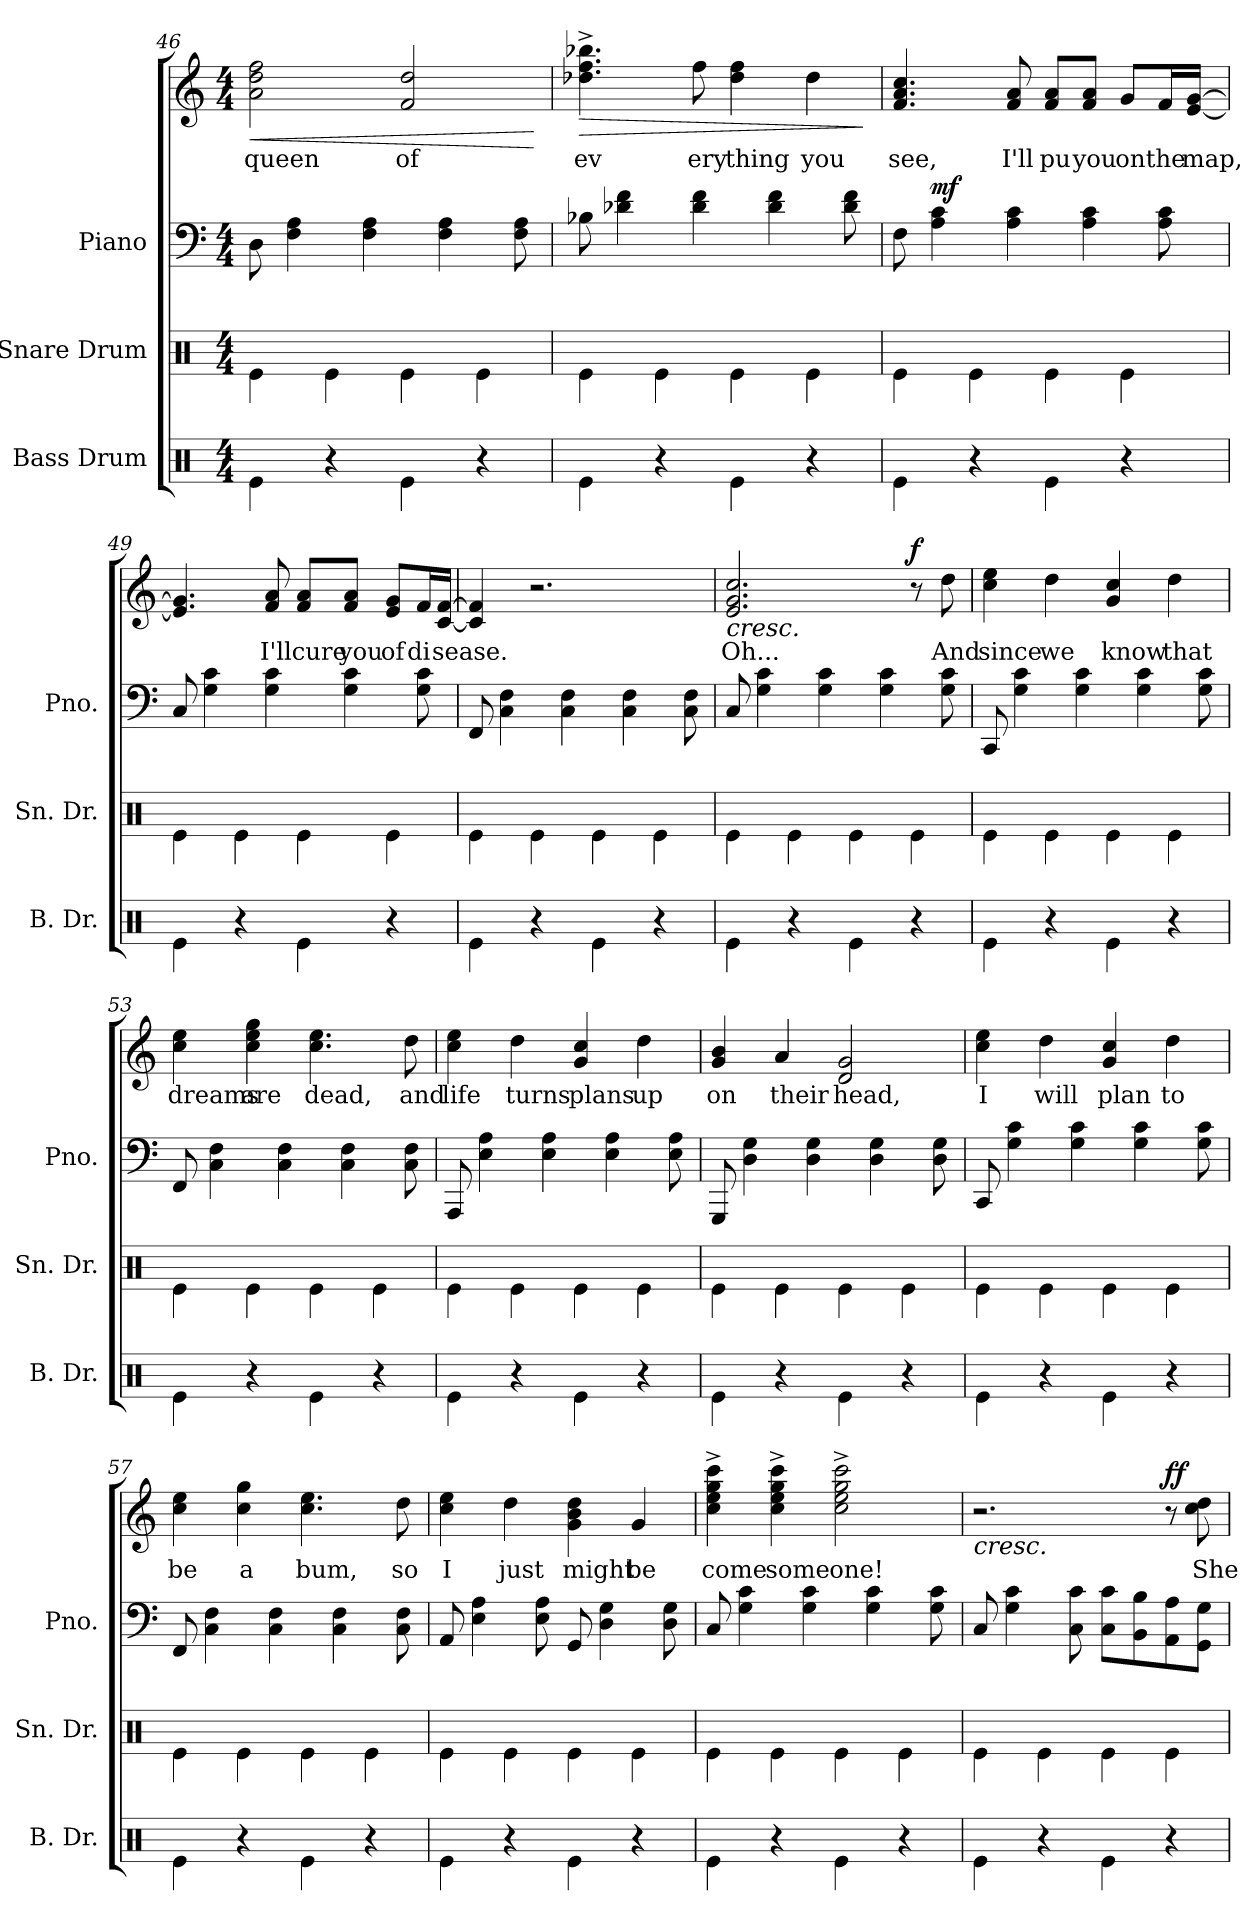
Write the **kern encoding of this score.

**kern	**kern	**kern	**kern	**text	**dynam
*part3	*part2	*part1	*part1	*part1	*part1
*staff4	*staff3	*staff2	*staff1	*staff1	*staff1/2
*I"Bass Drum	*I"Snare Drum	*I"Piano	*	*	*
*I'B. Dr.	*I'Sn. Dr.	*I'Pno.	*	*	*
*clefX	*clefX	*clefF4	*clefG2	*	*
*k[]	*k[]	*k[]	*k[]	*	*
*M4/4	*M4/4	*M4/4	*M4/4	*	*
=46	=46	=46	=46	=46	=46
!	!	!	!	!	!LO:HP:b
4Re\	4Re\	8D\	2a\ 2dd\ 2ff\	queen	<
.	.	4F\ 4A\	.	.	.
4r	4Re\	.	.	.	.
.	.	4F\ 4A\	.	.	.
4Re\	4Re\	.	2f/ 2dd/	of	.
.	.	4F\ 4A\	.	.	.
4r	4Re\	.	.	.	.
.	.	8F\ 8A\	.	.	.
.	.	.	.	.	[
!!LO:PB:g=z
=47	=47	=47	=47	=47	=47
!	!	!	!	!	!LO:HP:b
4Re\	4Re\	8B-X\	4.dd-X\^ 4.ff\^ 4.bb-X\^	ev	>
.	.	4d-X\ 4f\	.	.	.
4r	4Re\	.	.	.	.
.	.	4d-\ 4f\	8ff\	ery	.
4Re\	4Re\	.	4dd-\ 4ff\	thing	.
.	.	4d-\ 4f\	.	.	.
4r	4Re\	.	4dd-\	you	.
.	.	8d-\ 8f\	.	.	.
.	.	.	.	.	]
=48	=48	=48	=48	=48	=48
4Re\	4Re\	8F\	4.f/ 4.a/ 4.cc/	see,	.
!	!	!	!	!	!LO:DY:a=2
.	.	4A\ 4c\	.	.	mf
4r	4Re\	.	.	.	.
.	.	4A\ 4c\	8f/ 8a/	I'll	.
4Re\	4Re\	.	8f/ 8a/L	pu	.
.	.	4A\ 4c\	8f/ 8a/J	you	.
4r	4Re\	.	8g/L	on	.
.	.	8A\ 8c\	16f/L	the	.
.	.	.	[16e/ [16g/JJ	map,	.
=49	=49	=49	=49	=49	=49
4Re\	4Re\	8C/	4.e/] 4.g/]	.	.
.	.	4G\ 4c\	.	.	.
4r	4Re\	.	.	.	.
.	.	4G\ 4c\	8f/ 8a/	I'll	.
4Re\	4Re\	.	8f/ 8a/L	cure	.
.	.	4G\ 4c\	8f/ 8a/J	you	.
4r	4Re\	.	8e/ 8g/L	of	.
.	.	8G\ 8c\	16f/L	di	.
.	.	.	[16c/ [16f/JJ	sease.	.
!!LO:LB:g=z
=50	=50	=50	=50	=50	=50
4Re\	4Re\	8FF/	4c/] 4f/]	.	.
.	.	4C\ 4F\	.	.	.
4r	4Re\	.	2.r	.	.
.	.	4C\ 4F\	.	.	.
4Re\	4Re\	.	.	.	.
.	.	4C\ 4F\	.	.	.
4r	4Re\	.	.	.	.
.	.	8C\ 8F\	.	.	.
=51	=51	=51	=51	=51	=51
!	!	!	!	!	!LO:HP:b
4Re\	4Re\	8C/	2.e/ 2.g/ 2.cc/	Oh...	<
.	.	4G\ 4c\	.	.	.
4r	4Re\	.	.	.	.
.	.	4G\ 4c\	.	.	.
4Re\	4Re\	.	.	.	.
.	.	4G\ 4c\	.	.	.
!	!	!	!	!	!LO:DY:b
4r	4Re\	.	8r	.	f
.	.	8G\ 8c\	8dd\	And	.
.	.	.	.	.	[
=52	=52	=52	=52	=52	=52
4Re\	4Re\	8CC/	4cc\ 4ee\	since	.
.	.	4G\ 4c\	.	.	.
4r	4Re\	.	4dd\	we	.
.	.	4G\ 4c\	.	.	.
4Re\	4Re\	.	4g/ 4cc/	know	.
.	.	4G\ 4c\	.	.	.
4r	4Re\	.	4dd\	that	.
.	.	8G\ 8c\	.	.	.
=53	=53	=53	=53	=53	=53
4Re\	4Re\	8FF/	4cc\ 4ee\	dreams	.
.	.	4C\ 4F\	.	.	.
4r	4Re\	.	4cc\ 4ee\ 4gg\	are	.
.	.	4C\ 4F\	.	.	.
4Re\	4Re\	.	4.cc\ 4.ee\	dead,	.
.	.	4C\ 4F\	.	.	.
4r	4Re\	.	.	.	.
.	.	8C\ 8F\	8dd\	and	.
!!LO:LB:g=z
=54	=54	=54	=54	=54	=54
4Re\	4Re\	8AAA/	4cc\ 4ee\	life	.
.	.	4E\ 4A\	.	.	.
4r	4Re\	.	4dd\	turns	.
.	.	4E\ 4A\	.	.	.
4Re\	4Re\	.	4g/ 4cc/	plans	.
.	.	4E\ 4A\	.	.	.
4r	4Re\	.	4dd\	up	.
.	.	8E\ 8A\	.	.	.
=55	=55	=55	=55	=55	=55
4Re\	4Re\	8GGG/	4g/ 4b/	on	.
.	.	4D\ 4G\	.	.	.
4r	4Re\	.	4a/	their	.
.	.	4D\ 4G\	.	.	.
4Re\	4Re\	.	2d/ 2g/	head,	.
.	.	4D\ 4G\	.	.	.
4r	4Re\	.	.	.	.
.	.	8D\ 8G\	.	.	.
=56	=56	=56	=56	=56	=56
4Re\	4Re\	8CC/	4cc\ 4ee\	I	.
.	.	4G\ 4c\	.	.	.
4r	4Re\	.	4dd\	will	.
.	.	4G\ 4c\	.	.	.
4Re\	4Re\	.	4g/ 4cc/	plan	.
.	.	4G\ 4c\	.	.	.
4r	4Re\	.	4dd\	to	.
.	.	8G\ 8c\	.	.	.
=57	=57	=57	=57	=57	=57
4Re\	4Re\	8FF/	4cc\ 4ee\	be	.
.	.	4C\ 4F\	.	.	.
4r	4Re\	.	4cc\ 4gg\	a	.
.	.	4C\ 4F\	.	.	.
4Re\	4Re\	.	4.cc\ 4.ee\	bum,	.
.	.	4C\ 4F\	.	.	.
4r	4Re\	.	.	.	.
.	.	8C\ 8F\	8dd\	so	.
=58	=58	=58	=58	=58	=58
4Re\	4Re\	8AA/	4cc\ 4ee\	I	.
.	.	4E\ 4A\	.	.	.
4r	4Re\	.	4dd\	just	.
.	.	8E\ 8A\	.	.	.
4Re\	4Re\	8GG/	4g\ 4b\ 4dd\	might	.
.	.	4D\ 4G\	.	.	.
4r	4Re\	.	4g/	be	.
.	.	8D\ 8G\	.	.	.
!!LO:PB:g=z
=59	=59	=59	=59	=59	=59
4Re\	4Re\	8C/	4cc\^ 4ee\^ 4gg\^ 4ccc\^	come	.
.	.	4G\ 4c\	.	.	.
4r	4Re\	.	4cc\^ 4ee\^ 4gg\^ 4ccc\^	some	.
.	.	4G\ 4c\	.	.	.
4Re\	4Re\	.	2cc\^ 2ee\^ 2gg\^ 2ccc\^	one!	.
.	.	4G\ 4c\	.	.	.
4r	4Re\	.	.	.	.
.	.	8G\ 8c\	.	.	.
=60	=60	=60	=60	=60	=60
!	!	!	!	!	!LO:HP:b
4Re\	4Re\	8C/	2.r	.	<
.	.	4G\ 4c\	.	.	.
4r	4Re\	.	.	.	.
.	.	8C\ 8c\	.	.	.
4Re\	4Re\	8C\ 8c\L	.	.	.
.	.	8BB\ 8B\	.	.	.
!	!	!	!	!	!LO:DY:b
4r	4Re\	8AA\ 8A\	8r	.	ff
.	.	8GG\ 8G\J	8cc\ 8dd\	She	.
.	.	.	.	.	[
=	=	=	=	=	=
*-	*-	*-	*-	*-	*-
